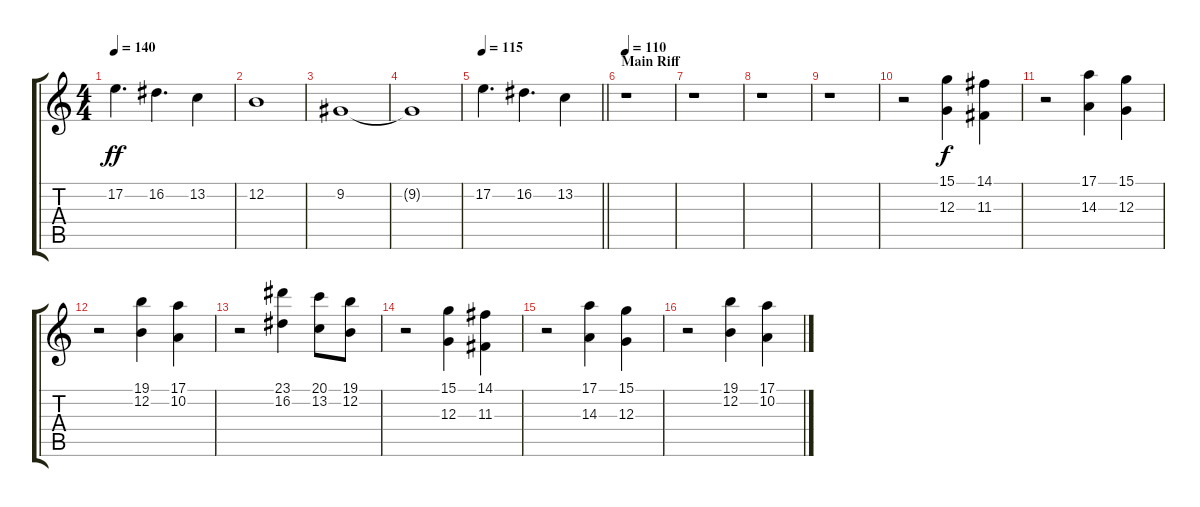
\track "" {instrument stringensemble1}
\staff {score tabs}
\tuning (E4 B3 G3 D3 A2 E2) {hide}
\ts (4 4)
\tempo 140
\clef g2
\ks c
17.2.4{d dy ff} 16.2.4{d} 13.2.4 |
12.2.1 |
9.2.1 |
9.2{t}.1 |
\tempo 115
\barLineRight lightlight
17.2.4{d} 16.2.4{d} 13.2.4 |
\section ("" "Main Riff")
\tempo 110
r.1 |
r.1 |
r.1 |
r.1 |
r.2 (15.1 12.3).4{dy f} (14.1 11.3).4 |
r.2 (17.1 14.3).4 (15.1 12.3).4 |
r.2 (19.1 12.2).4 (17.1 10.2).4 |
r.2 (23.1 16.2).4 (20.1 13.2).8 (19.1 12.2).8 |
r.2 (15.1 12.3).4 (14.1 11.3).4 |
r.2 (17.1 14.3).4 (15.1 12.3).4 |
r.2 (19.1 12.2).4 (17.1 10.2).4
